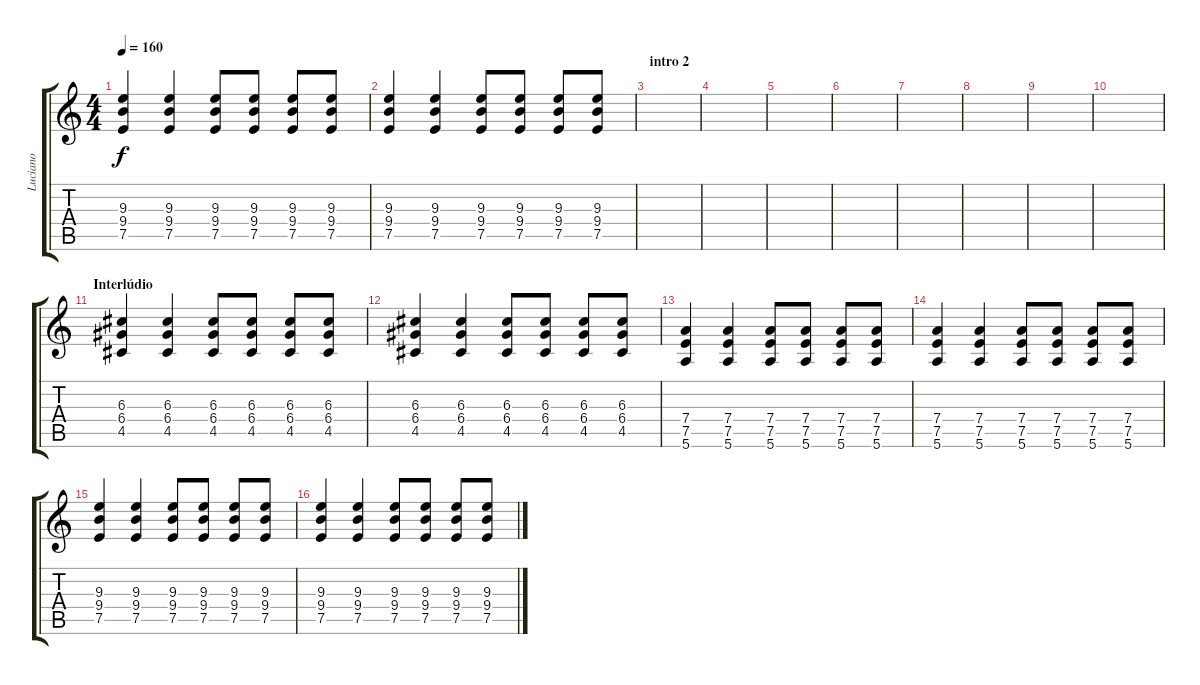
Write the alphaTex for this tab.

\track ("Luciano" "Luciano") {instrument distortionguitar}
\staff {score tabs}
\tuning (E4 B3 G3 D3 A2 E2) {hide}
\ts (4 4)
\tempo 160
\clef g2
\ks c
(9.3 9.4 7.5).4{dy f} (9.3 9.4 7.5).4 (9.3 9.4 7.5).8 (9.3 9.4 7.5).8 (9.3 9.4 7.5).8 (9.3 9.4 7.5).8 |
(9.3 9.4 7.5).4 (9.3 9.4 7.5).4 (9.3 9.4 7.5).8 (9.3 9.4 7.5).8 (9.3 9.4 7.5).8 (9.3 9.4 7.5).8 |
\section ("" "intro 2")
|
|
|
|
|
|
|
|
\section ("" "Interlúdio")
(6.3 6.4 4.5).4 (6.3 6.4 4.5).4 (6.3 6.4 4.5).8 (6.3 6.4 4.5).8 (6.3 6.4 4.5).8 (6.3 6.4 4.5).8 |
(6.3 6.4 4.5).4 (6.3 6.4 4.5).4 (6.3 6.4 4.5).8 (6.3 6.4 4.5).8 (6.3 6.4 4.5).8 (6.3 6.4 4.5).8 |
(7.4 7.5 5.6).4 (7.4 7.5 5.6).4 (7.4 7.5 5.6).8 (7.4 7.5 5.6).8 (7.4 7.5 5.6).8 (7.4 7.5 5.6).8 |
(7.4 7.5 5.6).4 (7.4 7.5 5.6).4 (7.4 7.5 5.6).8 (7.4 7.5 5.6).8 (7.4 7.5 5.6).8 (7.4 7.5 5.6).8 |
(9.3 9.4 7.5).4 (9.3 9.4 7.5).4 (9.3 9.4 7.5).8 (9.3 9.4 7.5).8 (9.3 9.4 7.5).8 (9.3 9.4 7.5).8 |
(9.3 9.4 7.5).4 (9.3 9.4 7.5).4 (9.3 9.4 7.5).8 (9.3 9.4 7.5).8 (9.3 9.4 7.5).8 (9.3 9.4 7.5).8
